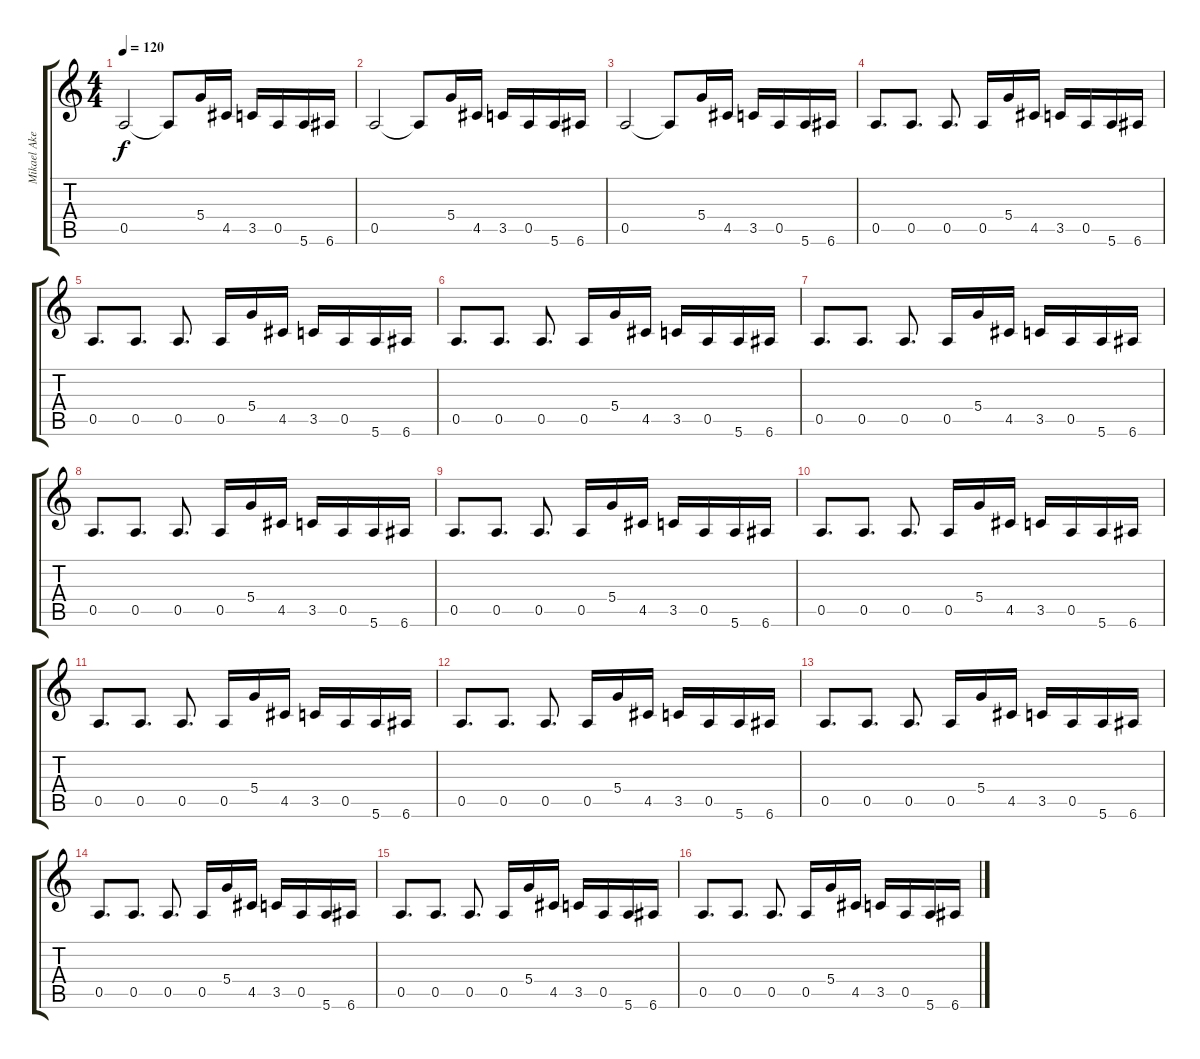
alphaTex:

\track ("Mikael Akerfeldt - Electric Guitar 1" "Mikael Ake") {instrument distortionguitar}
\staff {score tabs}
\tuning (E4 B3 G3 D3 A2 E2) {hide}
\ts (4 4)
\tempo 120
\clef g2
\ks c
0.5.2{dy f} 0.5{t}.8 5.4.16 4.5.16 3.5.16 0.5.16 5.6.16 6.6.16 |
0.5.2 0.5{t}.8 5.4.16 4.5.16 3.5.16 0.5.16 5.6.16 6.6.16 |
0.5.2 0.5{t}.8 5.4.16 4.5.16 3.5.16 0.5.16 5.6.16 6.6.16 |
0.5.8{d} 0.5.8{d} 0.5.8{d} 0.5.16 5.4.16 4.5.16 3.5.16 0.5.16 5.6.16 6.6.16 |
0.5.8{d} 0.5.8{d} 0.5.8{d} 0.5.16 5.4.16 4.5.16 3.5.16 0.5.16 5.6.16 6.6.16 |
0.5.8{d} 0.5.8{d} 0.5.8{d} 0.5.16 5.4.16 4.5.16 3.5.16 0.5.16 5.6.16 6.6.16 |
0.5.8{d} 0.5.8{d} 0.5.8{d} 0.5.16 5.4.16 4.5.16 3.5.16 0.5.16 5.6.16 6.6.16 |
0.5.8{d} 0.5.8{d} 0.5.8{d} 0.5.16 5.4.16 4.5.16 3.5.16 0.5.16 5.6.16 6.6.16 |
0.5.8{d} 0.5.8{d} 0.5.8{d} 0.5.16 5.4.16 4.5.16 3.5.16 0.5.16 5.6.16 6.6.16 |
0.5.8{d} 0.5.8{d} 0.5.8{d} 0.5.16 5.4.16 4.5.16 3.5.16 0.5.16 5.6.16 6.6.16 |
0.5.8{d} 0.5.8{d} 0.5.8{d} 0.5.16 5.4.16 4.5.16 3.5.16 0.5.16 5.6.16 6.6.16 |
0.5.8{d} 0.5.8{d} 0.5.8{d} 0.5.16 5.4.16 4.5.16 3.5.16 0.5.16 5.6.16 6.6.16 |
0.5.8{d} 0.5.8{d} 0.5.8{d} 0.5.16 5.4.16 4.5.16 3.5.16 0.5.16 5.6.16 6.6.16 |
0.5.8{d} 0.5.8{d} 0.5.8{d} 0.5.16 5.4.16 4.5.16 3.5.16 0.5.16 5.6.16 6.6.16 |
0.5.8{d} 0.5.8{d} 0.5.8{d} 0.5.16 5.4.16 4.5.16 3.5.16 0.5.16 5.6.16 6.6.16 |
0.5.8{d} 0.5.8{d} 0.5.8{d} 0.5.16 5.4.16 4.5.16 3.5.16 0.5.16 5.6.16 6.6.16
